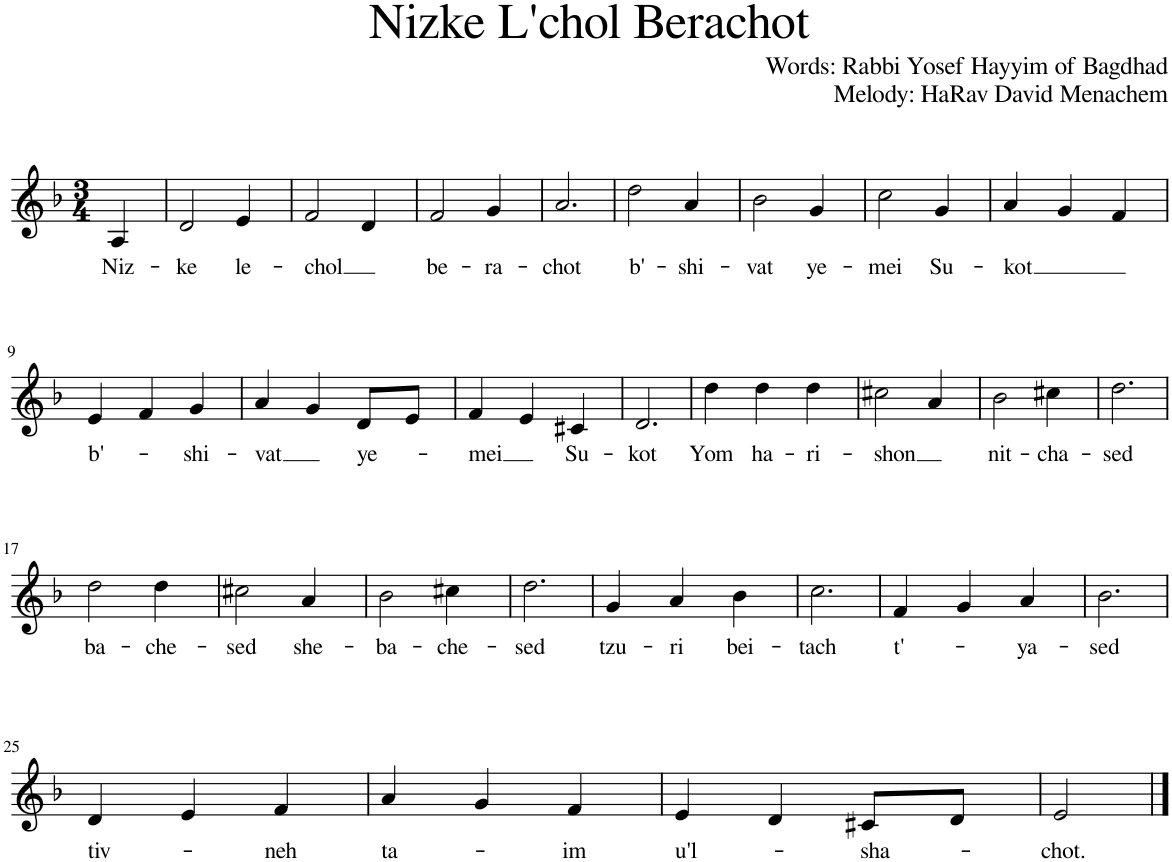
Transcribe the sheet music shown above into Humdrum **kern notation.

**kern	**text
*part1	*part1
*staff1	*staff1
*I"Trumpet in Bb	*
*I'Tpt. in Bb	*
*clefG2	*
*Trd1c2	*
*k[b-]	*
*M3/4	*
=	=
!	!LO:LY:b
4A/	Niz-
=1	=1
!	!LO:LY:b
2d/	-ke
!	!LO:LY:b
4e/	le-
=2	=2
!	!LO:LY:b
2f/	-chol
4d/	.
=3	=3
!	!LO:LY:b
2f/	be-
!	!LO:LY:b
4g/	-ra-
=4	=4
!	!LO:LY:b
2.a/	-chot
=5	=5
!	!LO:LY:b
2dd\	b'-
!	!LO:LY:b
4a/	-shi-
=6	=6
!	!LO:LY:b
2b-\	-vat
!	!LO:LY:b
4g/	ye-
=7	=7
!	!LO:LY:b
2cc\	-mei
!	!LO:LY:b
4g/	Su-
=8	=8
!	!LO:LY:b
4a/	-kot
4g/	.
4f/	.
!!LO:LB:g=z
=9	=9
!	!LO:LY:b
4e/	b'-
4f/	.
!	!LO:LY:b
4g/	-shi-
=10	=10
!	!LO:LY:b
4a/	-vat
4g/	.
!	!LO:LY:b
8d/L	ye-
8e/J	.
=11	=11
!	!LO:LY:b
4f/	-mei
4e/	.
!	!LO:LY:b
4c#X/	Su-
=12	=12
!	!LO:LY:b
2.d/	-kot
=13	=13
!	!LO:LY:b
4dd\	Yom
!	!LO:LY:b
4dd\	ha-
!	!LO:LY:b
4dd\	-ri-
=14	=14
!	!LO:LY:b
2cc#X\	-shon
4a/	.
=15	=15
!	!LO:LY:b
2b-\	nit-
!	!LO:LY:b
4cc#X\	-cha-
=16	=16
!	!LO:LY:b
2.dd\	-sed
!!LO:LB:g=z
=17	=17
!	!LO:LY:b
2dd\	ba-
!	!LO:LY:b
4dd\	-che-
=18	=18
!	!LO:LY:b
2cc#X\	-sed
!	!LO:LY:b
4a/	she-
=19	=19
!	!LO:LY:b
2b-\	-ba-
!	!LO:LY:b
4cc#X\	-che-
=20	=20
!	!LO:LY:b
2.dd\	-sed
=21	=21
!	!LO:LY:b
4g/	tzu-
!	!LO:LY:b
4a/	-ri
!	!LO:LY:b
4b-\	bei-
=22	=22
!	!LO:LY:b
2.cc\	-tach
=23	=23
!	!LO:LY:b
4f/	t'-
4g/	.
!	!LO:LY:b
4a/	-ya-
=24	=24
!	!LO:LY:b
2.b-\	-sed
!!LO:LB:g=z
=25	=25
!	!LO:LY:b
4d/	tiv-
4e/	.
!	!LO:LY:b
4f/	-neh
=26	=26
!	!LO:LY:b
4a/	ta-
4g/	.
!	!LO:LY:b
4f/	-im
=27	=27
!	!LO:LY:b
4e/	u'l-
4d/	.
!	!LO:LY:b
8c#X/L	-sha-
8d/J	.
=28	=28
!	!LO:LY:b
2e/	-chot.
==	==
*-	*-
